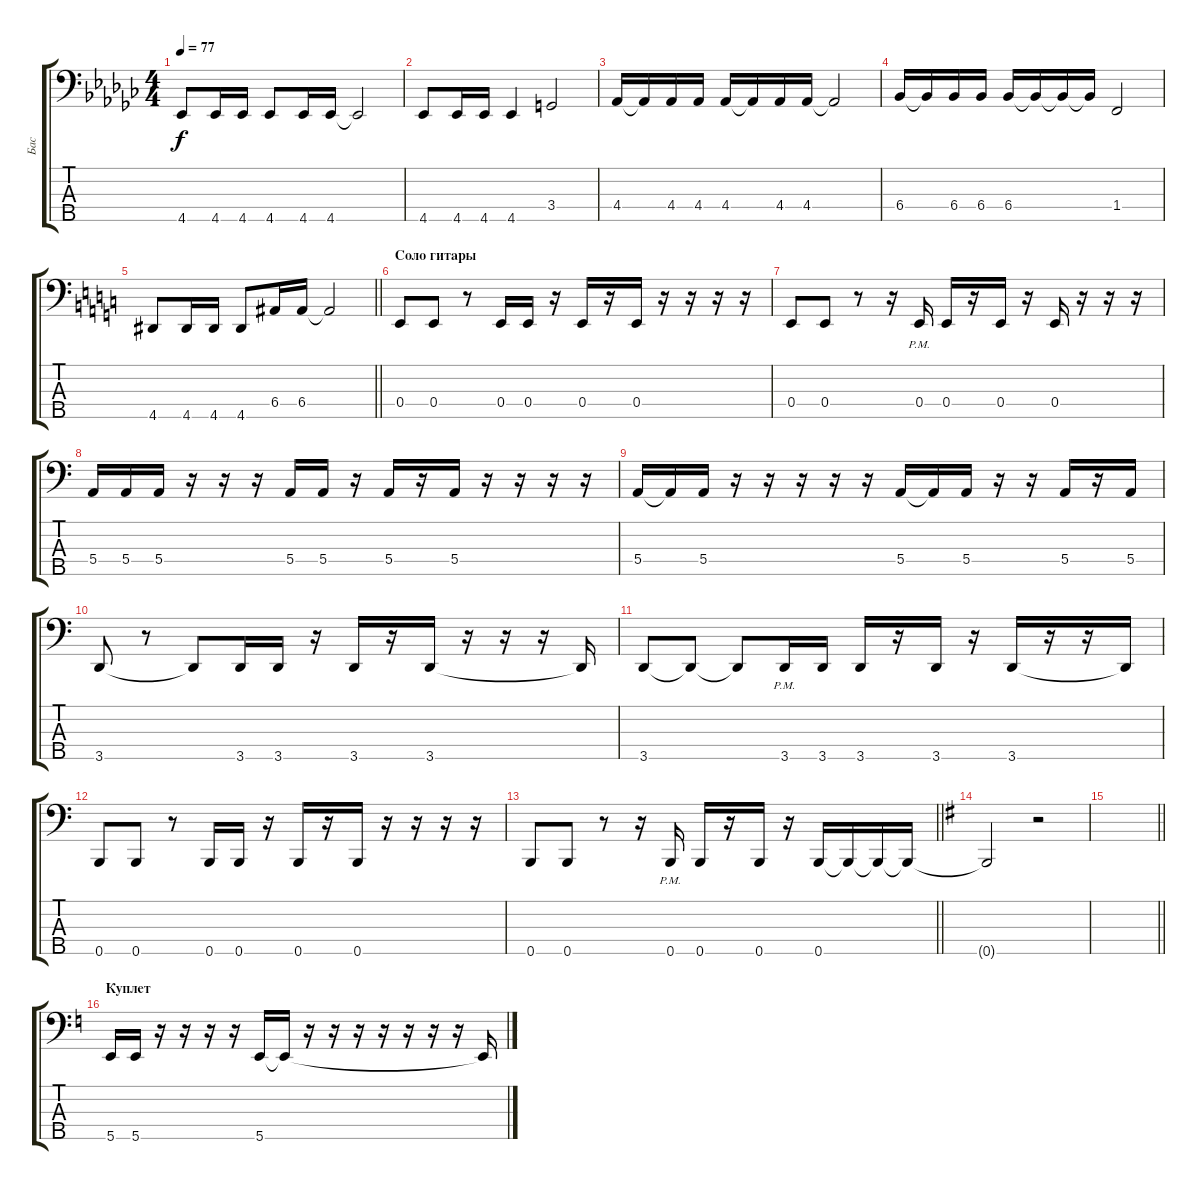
\track ("Бас" "Бас") {instrument electricbassfinger}
\staff {score tabs}
\tuning (G2 D2 A1 E1 B0) {hide}
\ts (4 4)
\tempo 77
\clef f4
\ks ebminor
4.5.8{dy f} 4.5.16 4.5.16 4.5.8 4.5.16 4.5.16 4.5{t}.2 |
4.5.8 4.5.16 4.5.16 4.5.4 3.4.2 |
4.4.16 4.4{t}.16 4.4.16 4.4.16 4.4.16 4.4{t}.16 4.4.16 4.4.16 4.4{t}.2 |
6.4.16 6.4{t}.16 6.4.16 6.4.16 6.4.16 6.4{t}.16 6.4{t}.16 6.4{t}.16 1.4.2 |
\barLineRight lightlight
\ks c
4.5.8 4.5.16 4.5.16 4.5.8 6.4.16 6.4.16 6.4{t}.2 |
\section ("" "Соло гитары")
0.4.8 0.4.8 r.8 0.4.16 0.4.16 r.16 0.4.16 r.16 0.4.16 r.16 r.16 r.16 r.16 |
0.4.8 0.4.8 r.8 r.16 0.4{pm}.16 0.4.16 r.16 0.4.16 r.16 0.4.16 r.16 r.16 r.16 |
5.4.16 5.4.16 5.4.16 r.16 r.16 r.16 5.4.16 5.4.16 r.16 5.4.16 r.16 5.4.16 r.16 r.16 r.16 r.16 |
5.4.16 5.4{t}.16 5.4.16 r.16 r.16 r.16 r.16 r.16 5.4.16 5.4{t}.16 5.4.16 r.16 r.16 5.4.16 r.16 5.4.16 |
3.5.8 r.8 3.5{t}.8 3.5.16 3.5.16 r.16 3.5.16 r.16 3.5.16 r.16 r.16 r.16 3.5{t}.16 |
3.5.8 3.5{t}.8 3.5{t}.8 3.5{pm}.16 3.5.16 3.5.16 r.16 3.5.16 r.16 3.5.16 r.16 r.16 3.5{t}.16 |
0.5.8 0.5.8 r.8 0.5.16 0.5.16 r.16 0.5.16 r.16 0.5.16 r.16 r.16 r.16 r.16 |
\barLineRight lightlight
0.5.8 0.5.8 r.8 r.16 0.5{pm}.16 0.5.16 r.16 0.5.16 r.16 0.5.16{volume 1} 0.5{t}.16 0.5{t}.16 0.5{t}.16 |
\section ("" "")
\ks eminor
0.5{t}.2 r.2 |
\barLineRight lightlight
|
\section ("" "Куплет")
\ks c
5.5.16{volume 16} 5.5.16 r.16 r.16 r.16 r.16 5.5.16 5.5{t}.16 r.16 r.16 r.16 r.16 r.16 r.16 r.16 5.5{t}.16
